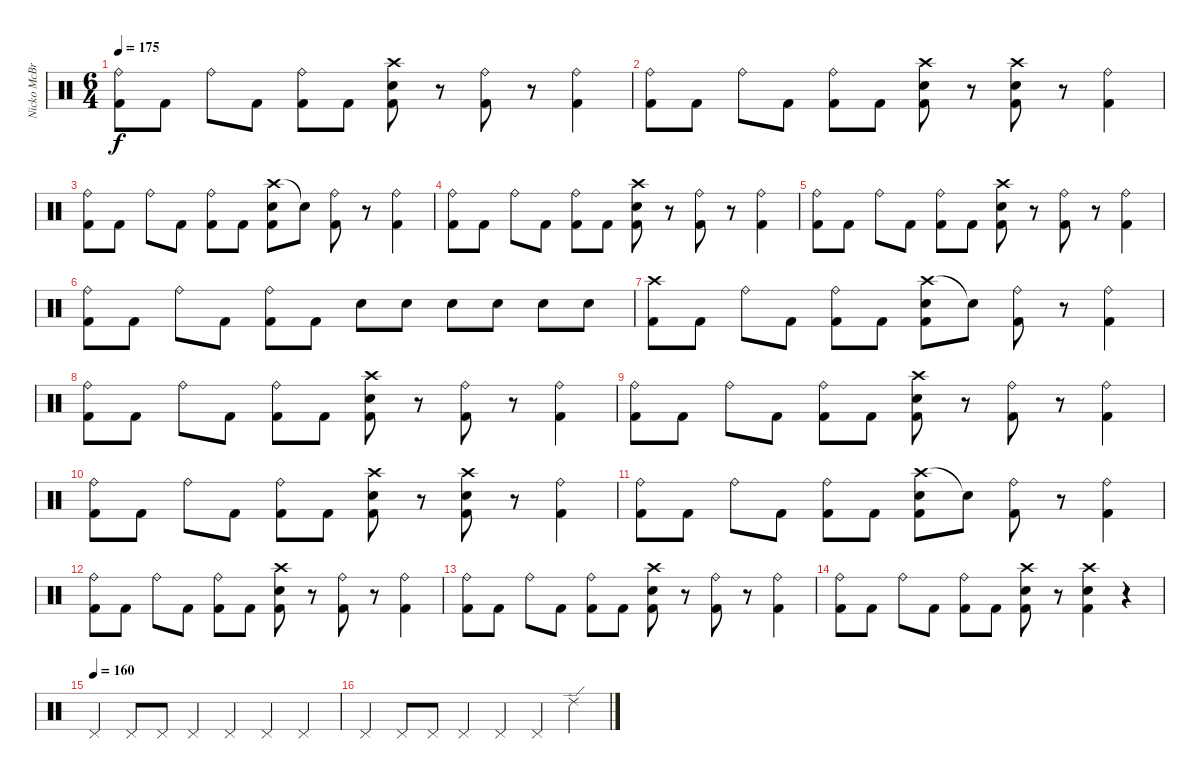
\track ("Nicko McBrain" "Nicko McBr") {instrument percussion}
\staff {score}
\articulation defaults
\ts (6 4)
\tempo 175
\clef neutral
\ks c
("Ride (bell)" "Kick (hit) 2").8{dy f} "Kick (hit) 2".8 "Ride (bell)".8 "Kick (hit) 2".8 ("Ride (bell)" "Kick (hit) 2").8 "Kick (hit) 2".8 ("Snare (hit) 2" "Crash high (hit)" "Kick (hit) 2").8 r.8 ("Ride (bell)" "Kick (hit) 2").8 r.8 ("Ride (bell)" "Kick (hit) 2").4 |
("Ride (bell)" "Kick (hit) 2").8 "Kick (hit) 2".8 "Ride (bell)".8 "Kick (hit) 2".8 ("Ride (bell)" "Kick (hit) 2").8 "Kick (hit) 2".8 ("Crash high (hit)" "Snare (hit) 2" "Kick (hit) 2").8 r.8 ("Snare (hit) 2" "Crash high (hit)" "Kick (hit) 2").8 r.8 ("Ride (bell)" "Kick (hit) 2").4 |
("Ride (bell)" "Kick (hit) 2").8 "Kick (hit) 2".8 "Ride (bell)".8 "Kick (hit) 2".8 ("Ride (bell)" "Kick (hit) 2").8 "Kick (hit) 2".8 ("Crash high (hit)" "Snare (hit) 2" "Kick (hit) 2").8 "Snare (hit) 2"{t}.8 ("Ride (bell)" "Kick (hit) 2").8 r.8 ("Ride (bell)" "Kick (hit) 2").4 |
("Ride (bell)" "Kick (hit) 2").8 "Kick (hit) 2".8 "Ride (bell)".8 "Kick (hit) 2".8 ("Ride (bell)" "Kick (hit) 2").8 "Kick (hit) 2".8 ("Crash high (hit)" "Snare (hit) 2" "Kick (hit) 2").8 r.8 ("Ride (bell)" "Kick (hit) 2").8 r.8 ("Ride (bell)" "Kick (hit) 2").4 |
("Ride (bell)" "Kick (hit) 2").8 "Kick (hit) 2".8 "Ride (bell)".8 "Kick (hit) 2".8 ("Ride (bell)" "Kick (hit) 2").8 "Kick (hit) 2".8 ("Snare (hit) 2" "Crash high (hit)" "Kick (hit) 2").8 r.8 ("Ride (bell)" "Kick (hit) 2").8 r.8 ("Ride (bell)" "Kick (hit) 2").4 |
("Ride (bell)" "Kick (hit) 2").8 "Kick (hit) 2".8 "Ride (bell)".8 "Kick (hit) 2".8 ("Ride (bell)" "Kick (hit) 2").8 "Kick (hit) 2".8 "Snare (hit) 2".8 "Snare (hit) 2".8 "Snare (hit) 2".8 "Snare (hit) 2".8 "Snare (hit) 2".8 "Snare (hit) 2".8 |
("Crash high (hit)" "Kick (hit) 2").8 "Kick (hit) 2".8 "Ride (bell)".8 "Kick (hit) 2".8 ("Ride (bell)" "Kick (hit) 2").8 "Kick (hit) 2".8 ("Crash high (hit)" "Snare (hit) 2" "Kick (hit) 2").8 "Snare (hit) 2"{t}.8 ("Ride (bell)" "Kick (hit) 2").8 r.8 ("Ride (bell)" "Kick (hit) 2").4 |
("Ride (bell)" "Kick (hit) 2").8 "Kick (hit) 2".8 "Ride (bell)".8 "Kick (hit) 2".8 ("Ride (bell)" "Kick (hit) 2").8 "Kick (hit) 2".8 ("Crash high (hit)" "Snare (hit) 2" "Kick (hit) 2").8 r.8 ("Ride (bell)" "Kick (hit) 2").8 r.8 ("Ride (bell)" "Kick (hit) 2").4 |
("Ride (bell)" "Kick (hit) 2").8 "Kick (hit) 2".8 "Ride (bell)".8 "Kick (hit) 2".8 ("Ride (bell)" "Kick (hit) 2").8 "Kick (hit) 2".8 ("Snare (hit) 2" "Crash high (hit)" "Kick (hit) 2").8 r.8 ("Ride (bell)" "Kick (hit) 2").8 r.8 ("Ride (bell)" "Kick (hit) 2").4 |
("Ride (bell)" "Kick (hit) 2").8 "Kick (hit) 2".8 "Ride (bell)".8 "Kick (hit) 2".8 ("Ride (bell)" "Kick (hit) 2").8 "Kick (hit) 2".8 ("Crash high (hit)" "Snare (hit) 2" "Kick (hit) 2").8 r.8 ("Snare (hit) 2" "Crash high (hit)" "Kick (hit) 2").8 r.8 ("Ride (bell)" "Kick (hit) 2").4 |
("Ride (bell)" "Kick (hit) 2").8 "Kick (hit) 2".8 "Ride (bell)".8 "Kick (hit) 2".8 ("Ride (bell)" "Kick (hit) 2").8 "Kick (hit) 2".8 ("Crash high (hit)" "Snare (hit) 2" "Kick (hit) 2").8 "Snare (hit) 2"{t}.8 ("Ride (bell)" "Kick (hit) 2").8 r.8 ("Ride (bell)" "Kick (hit) 2").4 |
("Ride (bell)" "Kick (hit) 2").8 "Kick (hit) 2".8 "Ride (bell)".8 "Kick (hit) 2".8 ("Ride (bell)" "Kick (hit) 2").8 "Kick (hit) 2".8 ("Crash high (hit)" "Snare (hit) 2" "Kick (hit) 2").8 r.8 ("Ride (bell)" "Kick (hit) 2").8 r.8 ("Ride (bell)" "Kick (hit) 2").4 |
("Ride (bell)" "Kick (hit) 2").8 "Kick (hit) 2".8 "Ride (bell)".8 "Kick (hit) 2".8 ("Ride (bell)" "Kick (hit) 2").8 "Kick (hit) 2".8 ("Snare (hit) 2" "Crash high (hit)" "Kick (hit) 2").8 r.8 ("Ride (bell)" "Kick (hit) 2").8 r.8 ("Ride (bell)" "Kick (hit) 2").4 |
("Ride (bell)" "Kick (hit) 2").8 "Kick (hit) 2".8 "Ride (bell)".8 "Kick (hit) 2".8 ("Ride (bell)" "Kick (hit) 2").8 "Kick (hit) 2".8 ("Crash high (hit)" "Snare (hit) 2" "Kick (hit) 2").8 r.8 ("Snare (hit) 2" "Crash high (hit)" "Kick (hit) 2").4 r.4 |
\tempo (160)
"Pedal Hi-Hat (hit)".4 "Pedal Hi-Hat (hit)".8 "Pedal Hi-Hat (hit)".8 "Pedal Hi-Hat (hit)".4 "Pedal Hi-Hat (hit)".4 "Pedal Hi-Hat (hit)".4 "Pedal Hi-Hat (hit)".4 |
"Pedal Hi-Hat (hit)".4 "Pedal Hi-Hat (hit)".8 "Pedal Hi-Hat (hit)".8 "Pedal Hi-Hat (hit)".4 "Pedal Hi-Hat (hit)".4 "Pedal Hi-Hat (hit)".4 "Ride (edge) 2".4
